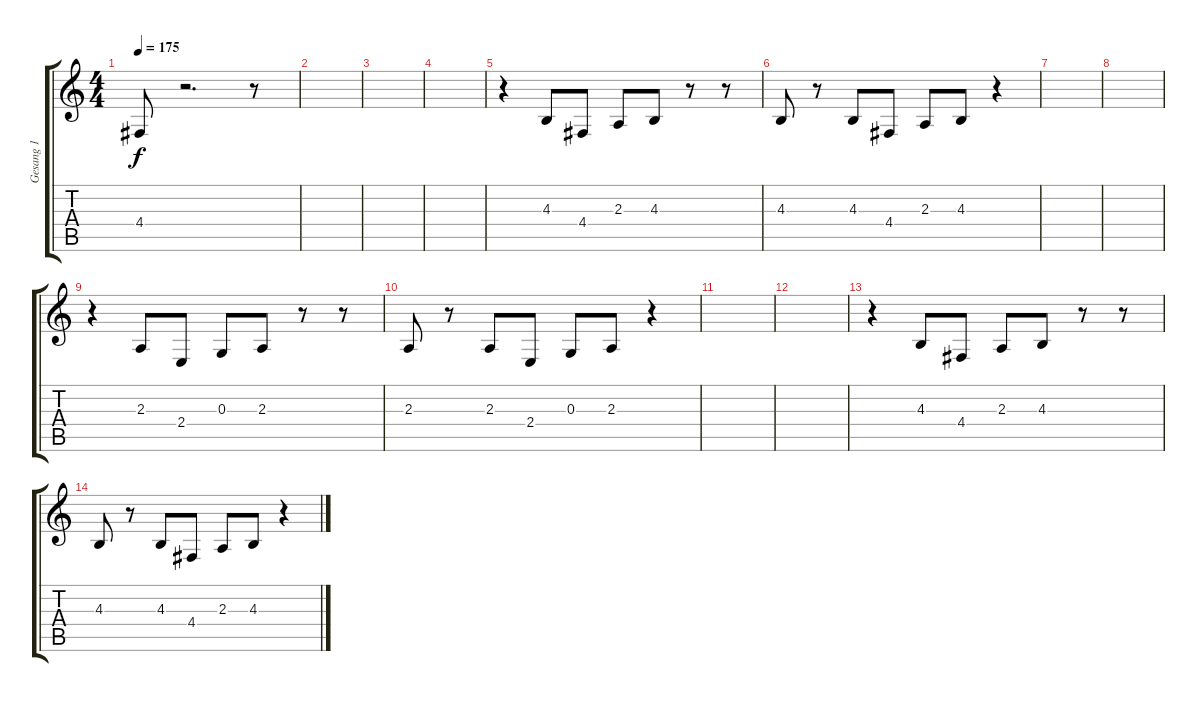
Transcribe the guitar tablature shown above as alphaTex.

\track ("Gesang 1" "Gesang 1") {instrument lead6voice}
\staff {score tabs}
\tuning (E4 B3 G3 D3 A2 E2) {hide}
\ts (4 4)
\tempo 175
\clef g2
\ks c
4.4.8{dy f} r.2{d} r.8 |
|
|
|
r.4 4.3.8 4.4.8 2.3.8 4.3.8 r.8 r.8 |
4.3.8 r.8 4.3.8 4.4.8 2.3.8 4.3.8 r.4 |
|
|
r.4 2.3.8 2.4.8 0.3.8 2.3.8 r.8 r.8 |
2.3.8 r.8 2.3.8 2.4.8 0.3.8 2.3.8 r.4 |
|
|
r.4 4.3.8 4.4.8 2.3.8 4.3.8 r.8 r.8 |
4.3.8 r.8 4.3.8 4.4.8 2.3.8 4.3.8 r.4
